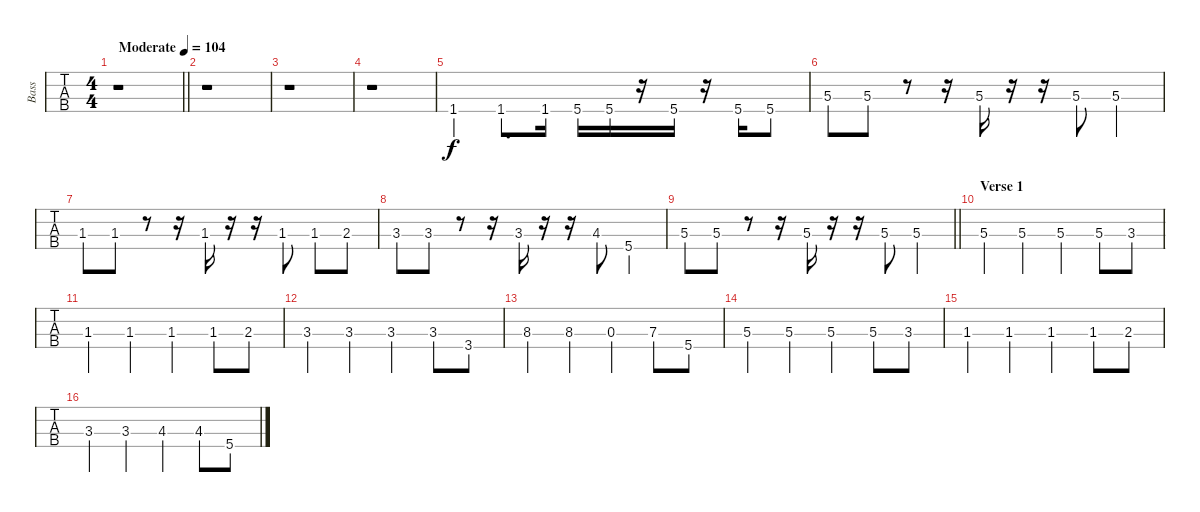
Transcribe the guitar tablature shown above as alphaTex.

\track ("Bass" "Bass") {instrument electricbassfinger}
\staff {tabs}
\tuning (G2 D2 A1 D1) {hide}
\ts (4 4)
\tempo (104 "Moderate")
\clef f4
\barLineRight lightlight
\ks dminor
r.1{dy f instrument electricbassfinger} |
r.1 |
r.1 |
r.1 |
1.4.4 1.4.8{d} 1.4.16 5.4.16 5.4.16 r.16 5.4.16 r.16 5.4.16 5.4.8 |
5.3.8 5.3.8 r.8 r.16 5.3.16 r.16 r.16 5.3.8 5.3.4 |
1.3.8 1.3.8 r.8 r.16 1.3.16 r.16 r.16 1.3.8 1.3.8 2.3.8 |
3.3.8 3.3.8 r.8 r.16 3.3.16 r.16 r.16 4.3.8 5.4.4 |
\barLineRight lightlight
5.3.8 5.3.8 r.8 r.16 5.3.16 r.16 r.16 5.3.8 5.3.4 |
\section ("" "Verse 1")
5.3{st}.4 5.3.4 5.3{st}.4 5.3.8 3.3.8 |
1.3{st}.4 1.3.4 1.3{st}.4 1.3.8 2.3.8 |
3.3{st}.4 3.3.4 3.3{st}.4 3.3.8 3.4.8 |
8.3{st}.4 8.3.4 0.3{st}.4 7.3.8 5.4.8 |
5.3{st}.4 5.3.4 5.3{st}.4 5.3.8 3.3.8 |
1.3{st}.4 1.3.4 1.3{st}.4 1.3.8 2.3.8 |
3.3{st}.4 3.3.4 4.3{st}.4 4.3.8 5.4.8
